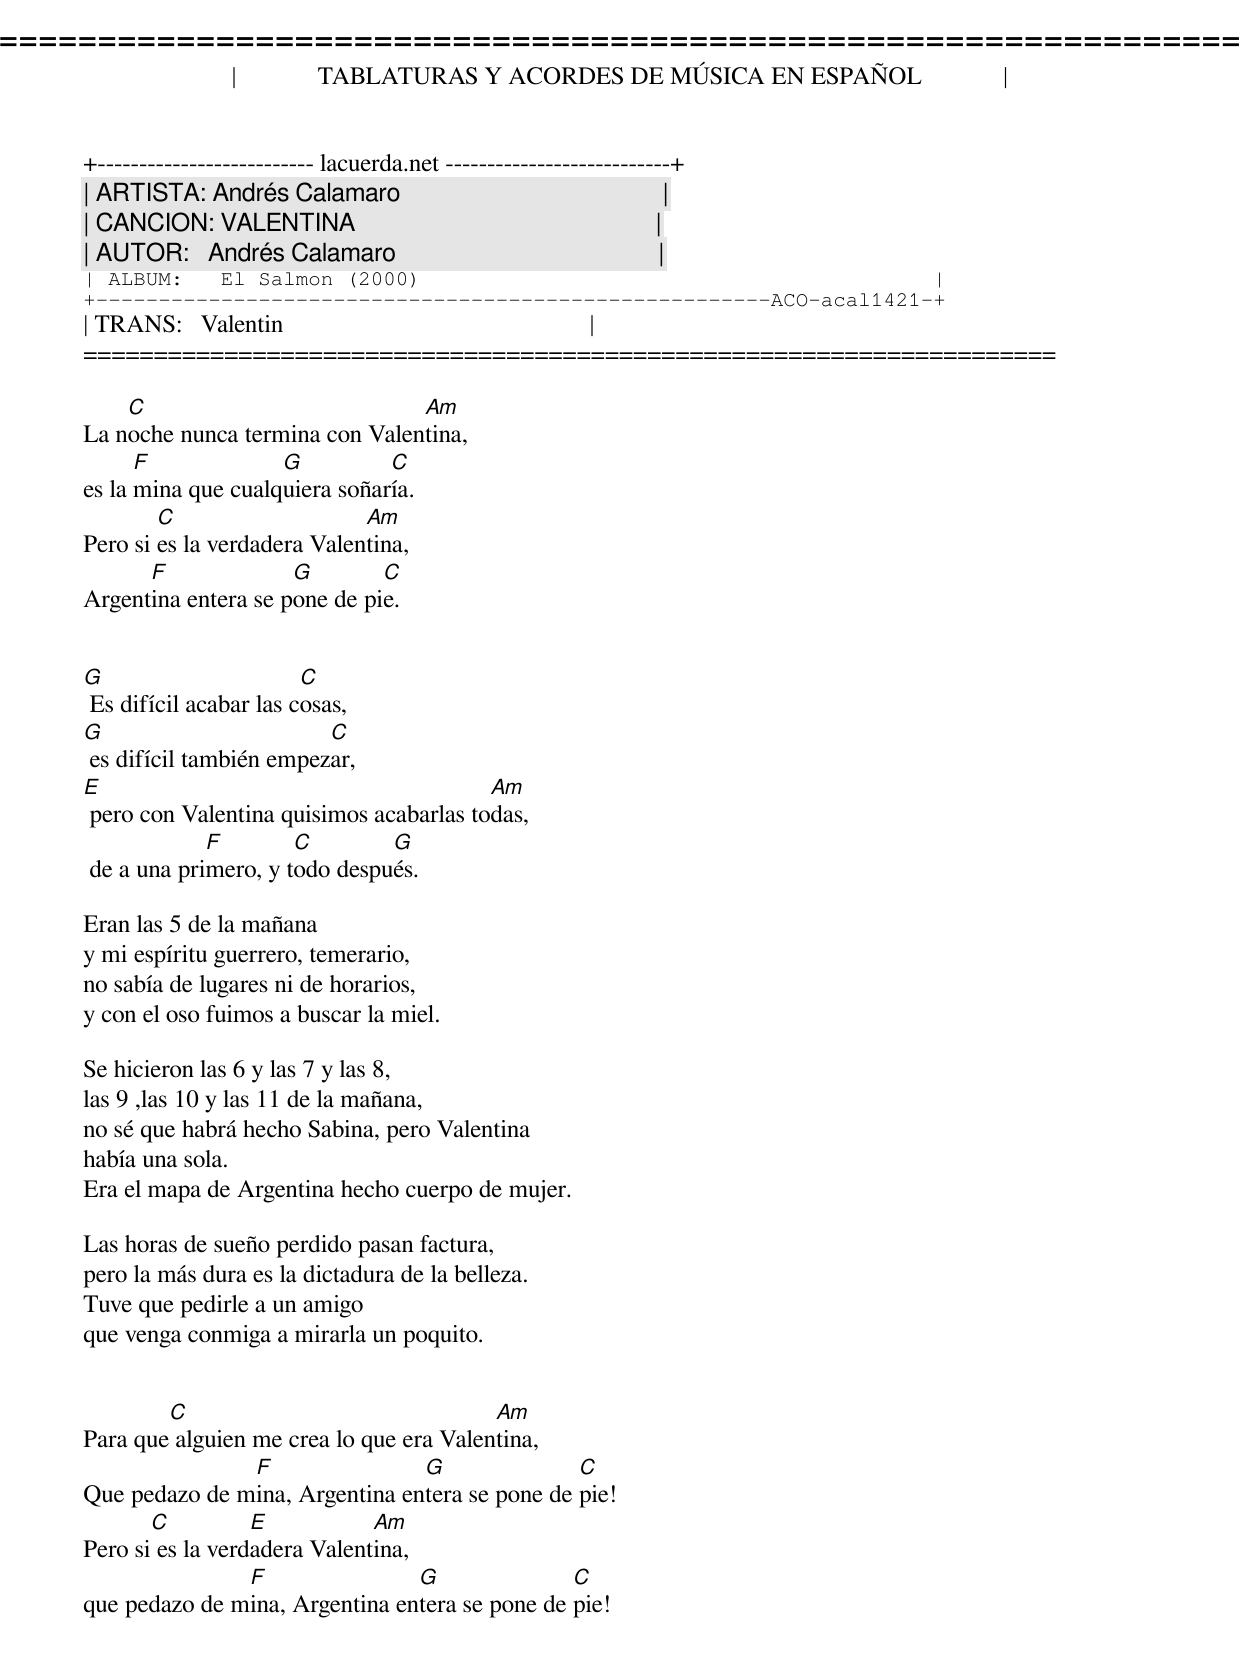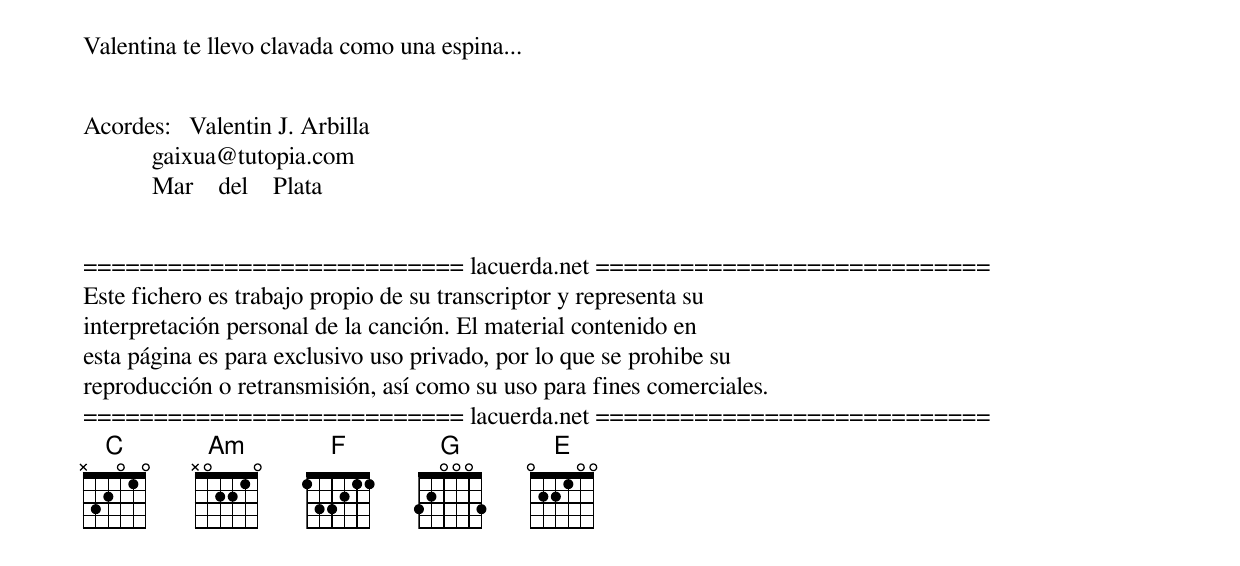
=====================================================================
|             TABLATURAS Y ACORDES DE MÚSICA EN ESPAÑOL             |
+-------------------------- lacuerda.net ---------------------------+
| ARTISTA: Andrés Calamaro                                          |
| CANCION: VALENTINA                                                |
| AUTOR:   Andrés Calamaro                                          |
| ALBUM:   El Salmon (2000)                                         |
+------------------------------------------------------ACO-acal1421-+
| TRANS:   Valentin                                                 |
=====================================================================

    C                           Am
La noche nunca termina con Valentina,
      F             G          C
es la mina que cualquiera soñaría.
        C                    Am
Pero si es la verdadera Valentina,
      F              G        C
Argentina entera se pone de pie.


G                       C
 Es difícil acabar las cosas,
G                        C
 es difícil también empezar,
E                                        Am
 pero con Valentina quisimos acabarlas todas,
             F        C        G
 de a una primero, y todo después.

Eran las 5 de la mañana
y mi espíritu guerrero, temerario,
no sabía de lugares ni de horarios,
y con el oso fuimos a buscar la miel.

Se hicieron las 6 y las 7 y las 8,
las 9 ,las 10 y las 11 de la mañana,
no sé que habrá hecho Sabina, pero Valentina
había una sola.
Era el mapa de Argentina hecho cuerpo de mujer.

Las horas de sueño perdido pasan factura,
pero la más dura es la dictadura de la belleza.
Tuve que pedirle a un amigo
que venga conmiga a mirarla un poquito.


        C                                Am
Para que alguien me crea lo que era Valentina,
               F                G               C
Que pedazo de mina, Argentina entera se pone de pie!
       C          E           Am
Pero si es la verdadera Valentina,
               F                G               C
que pedazo de mina, Argentina entera se pone de pie!


Valentina te llevo clavada como una espina...


Acordes:   Valentin J. Arbilla
           gaixua@tutopia.com
           Mar    del    Plata


=========================== lacuerda.net ============================
Este fichero es trabajo propio de su transcriptor y representa su
interpretación personal de la canción. El material contenido en
esta página es para exclusivo uso privado, por lo que se prohibe su
reproducción o retransmisión, así como su uso para fines comerciales.
=========================== lacuerda.net ============================
